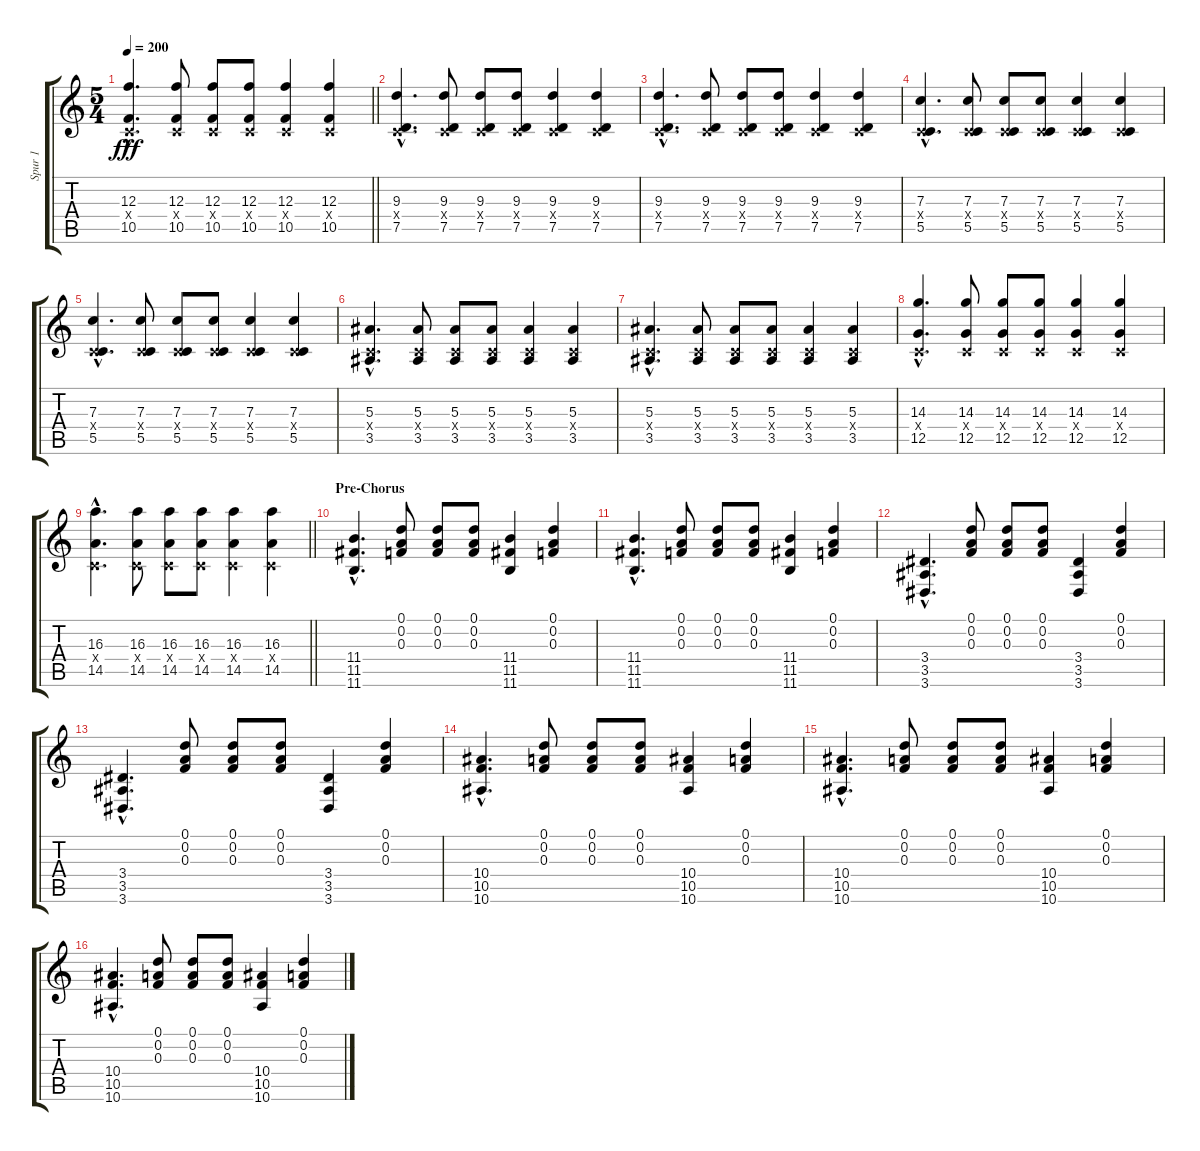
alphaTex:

\track ("Spur 1" "Spur 1") {instrument overdrivenguitar}
\staff {score tabs}
\tuning (D4 A3 F3 C3 G2 C2) {hide}
\ts (5 4)
\tempo 200
\clef g2
\barLineRight lightlight
\ks c
(12.3{hac} 0.4{hac x} 10.5{hac}).4{d dy fff} (12.3 0.4{x} 10.5).8 (12.3 0.4{x} 10.5).8 (12.3 0.4{x} 10.5).8 (12.3 0.4{x} 10.5).4 (12.3 0.4{x} 10.5).4 |
(9.3{hac} 0.4{hac x} 7.5{hac}).4{d} (9.3 0.4{x} 7.5).8 (9.3 0.4{x} 7.5).8 (9.3 0.4{x} 7.5).8 (9.3 0.4{x} 7.5).4 (9.3 0.4{x} 7.5).4 |
(9.3{hac} 0.4{hac x} 7.5{hac}).4{d} (9.3 0.4{x} 7.5).8 (9.3 0.4{x} 7.5).8 (9.3 0.4{x} 7.5).8 (9.3 0.4{x} 7.5).4 (9.3 0.4{x} 7.5).4 |
(7.3{hac} 0.4{hac x} 5.5{hac}).4{d} (7.3 0.4{x} 5.5).8 (7.3 0.4{x} 5.5).8 (7.3 0.4{x} 5.5).8 (7.3 0.4{x} 5.5).4 (7.3 0.4{x} 5.5).4 |
(7.3{hac} 0.4{hac x} 5.5{hac}).4{d} (7.3 0.4{x} 5.5).8 (7.3 0.4{x} 5.5).8 (7.3 0.4{x} 5.5).8 (7.3 0.4{x} 5.5).4 (7.3 0.4{x} 5.5).4 |
(5.3{hac} 0.4{hac x} 3.5{hac}).4{d} (5.3 0.4{x} 3.5).8 (5.3 0.4{x} 3.5).8 (5.3 0.4{x} 3.5).8 (5.3 0.4{x} 3.5).4 (5.3 0.4{x} 3.5).4 |
(5.3{hac} 0.4{hac x} 3.5{hac}).4{d} (5.3 0.4{x} 3.5).8 (5.3 0.4{x} 3.5).8 (5.3 0.4{x} 3.5).8 (5.3 0.4{x} 3.5).4 (5.3 0.4{x} 3.5).4 |
(14.3{hac} 0.4{hac x} 12.5{hac}).4{d} (14.3 0.4{x} 12.5).8 (14.3 0.4{x} 12.5).8 (14.3 0.4{x} 12.5).8 (14.3 0.4{x} 12.5).4 (14.3 0.4{x} 12.5).4 |
\barLineRight lightlight
(16.3{hac} 0.4{hac x} 14.5{hac}).4{d} (16.3 0.4{x} 14.5).8 (16.3 0.4{x} 14.5).8 (16.3 0.4{x} 14.5).8 (16.3 0.4{x} 14.5).4 (16.3 0.4{x} 14.5).4 |
\section ("" "Pre-Chorus")
(11.4{hac} 11.5{hac} 11.6{hac}).4{d} (0.1 0.2 0.3).8 (0.1 0.2 0.3).8 (0.1 0.2 0.3).8 (11.4 11.5 11.6).4 (0.1 0.2 0.3).4 |
(11.4{hac} 11.5{hac} 11.6{hac}).4{d} (0.1 0.2 0.3).8 (0.1 0.2 0.3).8 (0.1 0.2 0.3).8 (11.4 11.5 11.6).4 (0.1 0.2 0.3).4 |
(3.4{hac} 3.5{hac} 3.6{hac}).4{d} (0.1 0.2 0.3).8 (0.1 0.2 0.3).8 (0.1 0.2 0.3).8 (3.4 3.5 3.6).4 (0.1 0.2 0.3).4 |
(3.4{hac} 3.5{hac} 3.6{hac}).4{d} (0.1 0.2 0.3).8 (0.1 0.2 0.3).8 (0.1 0.2 0.3).8 (3.4 3.5 3.6).4 (0.1 0.2 0.3).4 |
(10.4{hac} 10.5{hac} 10.6{hac}).4{d} (0.1 0.2 0.3).8 (0.1 0.2 0.3).8 (0.1 0.2 0.3).8 (10.4 10.5 10.6).4 (0.1 0.2 0.3).4 |
(10.4{hac} 10.5{hac} 10.6{hac}).4{d} (0.1 0.2 0.3).8 (0.1 0.2 0.3).8 (0.1 0.2 0.3).8 (10.4 10.5 10.6).4 (0.1 0.2 0.3).4 |
(10.4{hac} 10.5{hac} 10.6{hac}).4{d} (0.1 0.2 0.3).8 (0.1 0.2 0.3).8 (0.1 0.2 0.3).8 (10.4 10.5 10.6).4 (0.1 0.2 0.3).4
